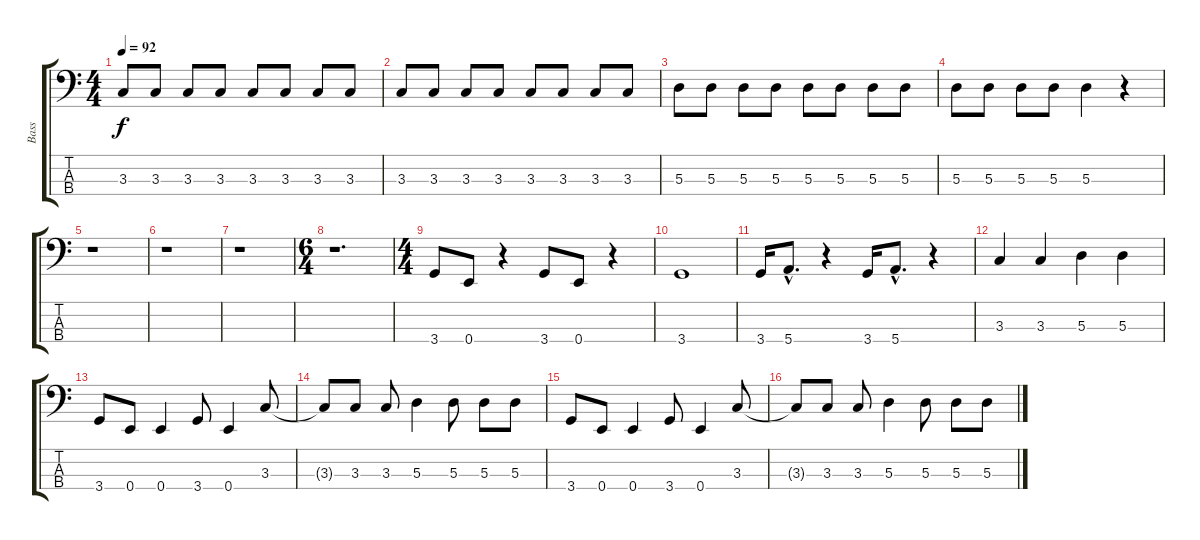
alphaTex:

\track ("Bass" "Bass") {instrument slapbass1}
\staff {score tabs}
\tuning (G2 D2 A1 E1) {hide}
\ts (4 4)
\tempo 92
\clef f4
\ks c
3.3.8{dy f} 3.3.8 3.3.8 3.3.8 3.3.8 3.3.8 3.3.8 3.3.8 |
3.3.8 3.3.8 3.3.8 3.3.8 3.3.8 3.3.8 3.3.8 3.3.8 |
5.3.8 5.3.8 5.3.8 5.3.8 5.3.8 5.3.8 5.3.8 5.3.8 |
5.3.8 5.3.8 5.3.8 5.3.8 5.3.4 r.4 |
r.1 |
r.1 |
r.1 |
\ts (6 4)
r.1{d} |
\ts (4 4)
3.4.8 0.4.8 r.4 3.4.8 0.4.8 r.4 |
3.4.1 |
3.4.16 5.4{hac}.8{d} r.4 3.4.16 5.4{hac}.8{d} r.4 |
3.3.4 3.3.4 5.3.4 5.3.4 |
3.4.8 0.4.8 0.4.4 3.4.8 0.4.4 3.3.8 |
3.3{t}.8 3.3.8 3.3.8 5.3.4 5.3.8 5.3.8 5.3.8 |
3.4.8 0.4.8 0.4.4 3.4.8 0.4.4 3.3.8 |
3.3{t}.8 3.3.8 3.3.8 5.3.4 5.3.8 5.3.8 5.3.8
